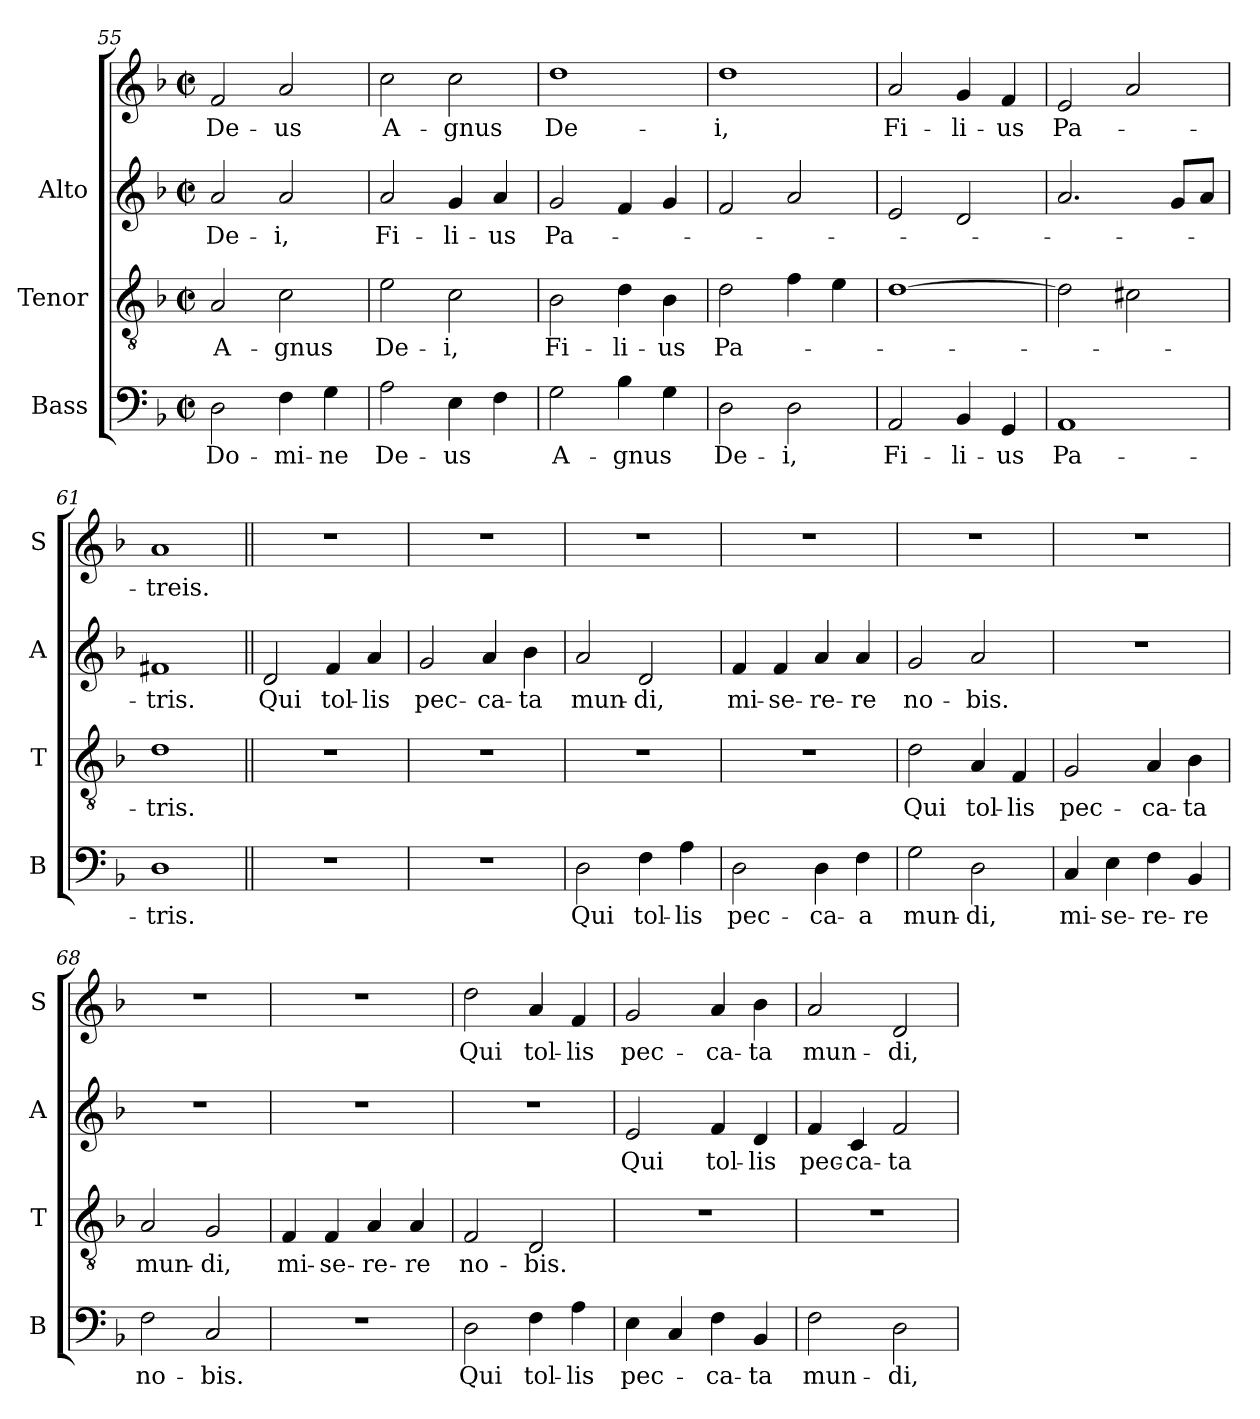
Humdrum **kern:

**kern	**text	**kern	**text	**kern	**text	**kern	**text
*part4	*part4	*part3	*part3	*part2	*part2	*part1	*part1
*staff4	*staff4	*staff3	*staff3	*staff2	*staff2	*staff1	*staff1
*I"Bass	*	*I"Tenor	*	*I"Alto	*	*	*
*I'B	*	*I'T	*	*I'A	*	*I'S	*
*clefF4	*	*clefGv2	*	*clefG2	*	*clefG2	*
*k[b-]	*	*k[b-]	*	*k[b-]	*	*k[b-]	*
*F:	*	*F:	*	*F:	*	*F:	*
*M2/2	*	*M2/2	*	*M2/2	*	*M2/2	*
*met(c|)	*	*met(c|)	*	*met(c|)	*	*met(c|)	*
=55	=55	=55	=55	=55	=55	=55	=55
2D\	Do-	2A/	A-	2a/	De-	2f/	De-
4F\	-mi-	2c\	-gnus	2a/	-i,	2a/	-us
4G\	-ne	.	.	.	.	.	.
!!LO:PB:g=z
=56	=56	=56	=56	=56	=56	=56	=56
2A\	De-	2e\	De-	2a/	Fi-	2cc\	A-
4E\	-us	2c\	-i,	4g/	-li-	2cc\	-gnus
4F\	.	.	.	4a/	-us	.	.
=57	=57	=57	=57	=57	=57	=57	=57
2G\	A-	2B-\	Fi-	2g/	Pa-	1dd	De-
4B-\	-gnus	4d\	-li-	4f/	.	.	.
4G\	.	4B-\	-us	4g/	.	.	.
=58	=58	=58	=58	=58	=58	=58	=58
2D\	De-	2d\	Pa-	2f/	.	1dd	-i,
2D\	-i,	4f\	.	2a/	.	.	.
.	.	4e\	.	.	.	.	.
=59	=59	=59	=59	=59	=59	=59	=59
2AA/	Fi-	[1d	.	2e/	.	2a/	Fi-
4BB-/	-li-	.	.	2d/	.	4g/	-li-
4GG/	-us	.	.	.	.	4f/	-us
=60	=60	=60	=60	=60	=60	=60	=60
1AA	Pa-	2d\]	.	2.a/	.	2e/	Pa-
.	.	2c#X\	.	.	.	2a/	.
.	.	.	.	8g/L	.	.	.
.	.	.	.	8a/J	.	.	.
=61	=61	=61	=61	=61	=61	=61	=61
1D	-tris.	1d	-tris.	1f#X	-tris.	1a	-treis.
!!LO:LB:g=z
=62||	=62||	=62||	=62||	=62||	=62||	=62||	=62||
1r	.	1r	.	2d/	Qui	1r	.
.	.	.	.	4f/	tol-	.	.
.	.	.	.	4a/	-lis	.	.
=63	=63	=63	=63	=63	=63	=63	=63
1r	.	1r	.	2g/	pec-	1r	.
.	.	.	.	4a/	-ca-	.	.
.	.	.	.	4b-\	-ta	.	.
=64	=64	=64	=64	=64	=64	=64	=64
2D\	Qui	1r	.	2a/	mun-	1r	.
4F\	tol-	.	.	2d/	-di,	.	.
4A\	-lis	.	.	.	.	.	.
=65	=65	=65	=65	=65	=65	=65	=65
2D\	pec-	1r	.	4f/	mi-	1r	.
.	.	.	.	4f/	-se-	.	.
4D\	-ca-	.	.	4a/	-re-	.	.
4F\	-a	.	.	4a/	-re	.	.
=66	=66	=66	=66	=66	=66	=66	=66
2G\	mun-	2d\	Qui	2g/	no-	1r	.
2D\	-di,	4A/	tol-	2a/	-bis.	.	.
.	.	4F/	-lis	.	.	.	.
=67	=67	=67	=67	=67	=67	=67	=67
4C/	mi-	2G/	pec-	1r	.	1r	.
4E\	-se-	.	.	.	.	.	.
4F\	-re-	4A/	-ca-	.	.	.	.
4BB-/	-re	4B-\	-ta	.	.	.	.
!!LO:LB:g=z
=68	=68	=68	=68	=68	=68	=68	=68
2F\	no-	2A/	mun-	1r	.	1r	.
2C/	-bis.	2G/	-di,	.	.	.	.
=69	=69	=69	=69	=69	=69	=69	=69
1r	.	4F/	mi-	1r	.	1r	.
.	.	4F/	-se-	.	.	.	.
.	.	4A/	-re-	.	.	.	.
.	.	4A/	-re	.	.	.	.
=70	=70	=70	=70	=70	=70	=70	=70
2D\	Qui	2F/	no-	1r	.	2dd\	Qui
4F\	tol-	2D/	-bis.	.	.	4a/	tol-
4A\	-lis	.	.	.	.	4f/	-lis
=71	=71	=71	=71	=71	=71	=71	=71
4E\	pec-	1r	.	2e/	Qui	2g/	pec-
4C/	.	.	.	.	.	.	.
4F\	-ca-	.	.	4f/	tol-	4a/	-ca-
4BB-/	-ta	.	.	4d/	-lis	4b-\	-ta
=72	=72	=72	=72	=72	=72	=72	=72
2F\	mun-	1r	.	4f/	pec-	2a/	mun-
.	.	.	.	4c/	-ca-	.	.
2D\	-di,	.	.	2f/	-ta	2d/	-di,
=	=	=	=	=	=	=	=
*-	*-	*-	*-	*-	*-	*-	*-
